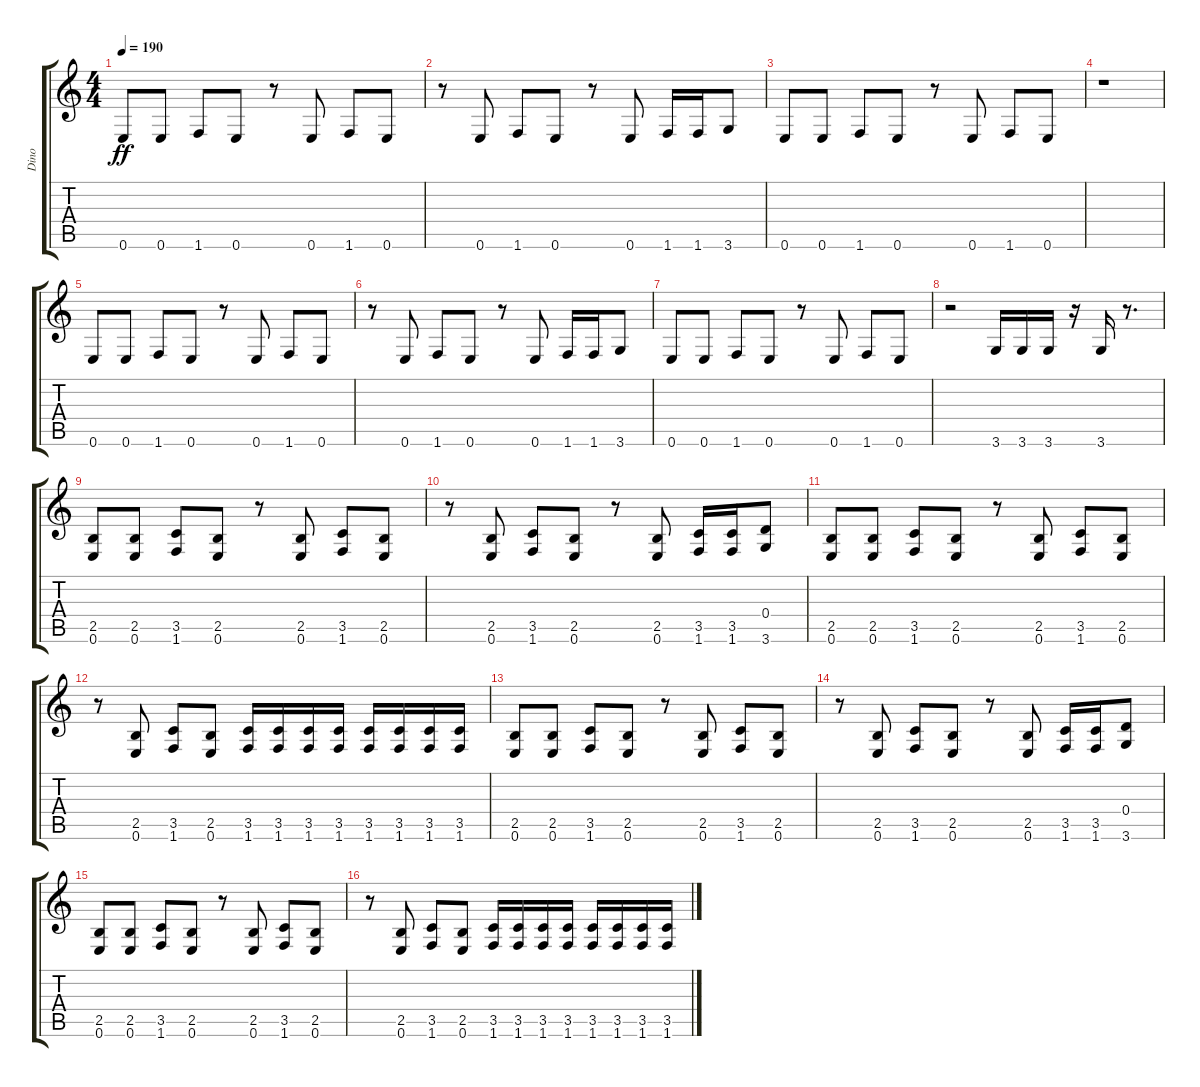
\track ("Dino" "Dino") {instrument overdrivenguitar}
\staff {score tabs}
\tuning (E4 B3 G3 D3 A2 E2) {hide}
\ts (4 4)
\tempo 190
\clef g2
\ks c
0.6.8{dy ff} 0.6.8 1.6.8 0.6.8 r.8 0.6.8 1.6.8 0.6.8 |
r.8 0.6.8 1.6.8 0.6.8 r.8 0.6.8 1.6.16 1.6.16 3.6.8 |
0.6.8 0.6.8 1.6.8 0.6.8 r.8 0.6.8 1.6.8 0.6.8 |
r.1 |
0.6.8 0.6.8 1.6.8 0.6.8 r.8 0.6.8 1.6.8 0.6.8 |
r.8 0.6.8 1.6.8 0.6.8 r.8 0.6.8 1.6.16 1.6.16 3.6.8 |
0.6.8 0.6.8 1.6.8 0.6.8 r.8 0.6.8 1.6.8 0.6.8 |
r.2 3.6.16 3.6.16 3.6.16 r.16 3.6.16 r.8{d} |
(2.5 0.6).8 (2.5 0.6).8 (3.5 1.6).8 (2.5 0.6).8 r.8 (2.5 0.6).8 (3.5 1.6).8 (2.5 0.6).8 |
r.8 (2.5 0.6).8 (3.5 1.6).8 (2.5 0.6).8 r.8 (2.5 0.6).8 (3.5 1.6).16 (3.5 1.6).16 (0.4 3.6).8 |
(2.5 0.6).8 (2.5 0.6).8 (3.5 1.6).8 (2.5 0.6).8 r.8 (2.5 0.6).8 (3.5 1.6).8 (2.5 0.6).8 |
r.8 (2.5 0.6).8 (3.5 1.6).8 (2.5 0.6).8 (3.5 1.6).16 (3.5 1.6).16 (3.5 1.6).16 (3.5 1.6).16 (3.5 1.6).16 (3.5 1.6).16 (3.5 1.6).16 (3.5 1.6).16 |
(2.5 0.6).8 (2.5 0.6).8 (3.5 1.6).8 (2.5 0.6).8 r.8 (2.5 0.6).8 (3.5 1.6).8 (2.5 0.6).8 |
r.8 (2.5 0.6).8 (3.5 1.6).8 (2.5 0.6).8 r.8 (2.5 0.6).8 (3.5 1.6).16 (3.5 1.6).16 (0.4 3.6).8 |
(2.5 0.6).8 (2.5 0.6).8 (3.5 1.6).8 (2.5 0.6).8 r.8 (2.5 0.6).8 (3.5 1.6).8 (2.5 0.6).8 |
r.8 (2.5 0.6).8 (3.5 1.6).8 (2.5 0.6).8 (3.5 1.6).16 (3.5 1.6).16 (3.5 1.6).16 (3.5 1.6).16 (3.5 1.6).16 (3.5 1.6).16 (3.5 1.6).16 (3.5 1.6).16
